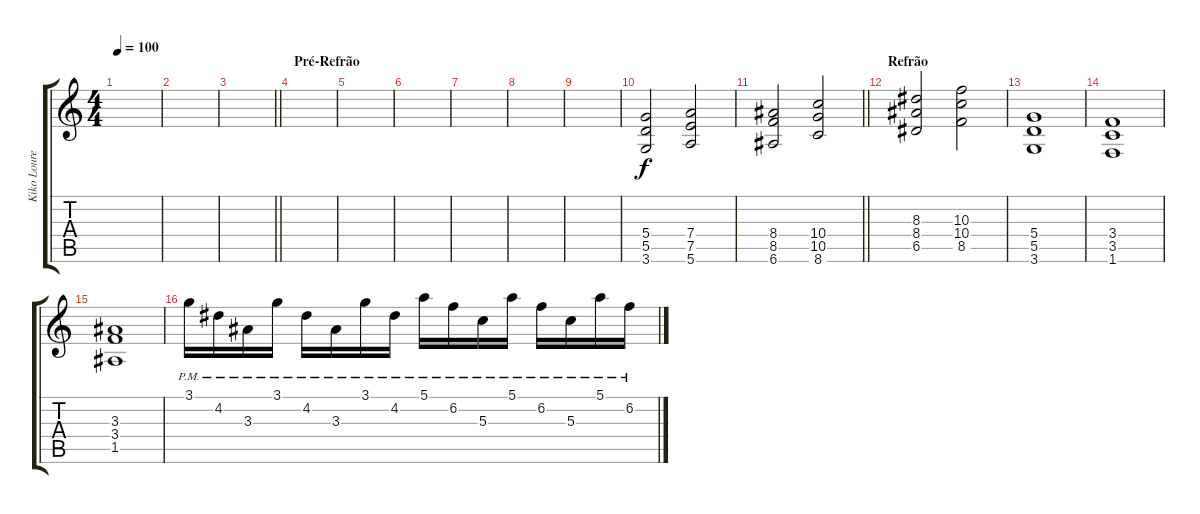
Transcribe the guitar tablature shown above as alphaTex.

\track ("Kiko Loureiro" "Kiko Loure") {instrument distortionguitar}
\staff {score tabs}
\tuning (E4 B3 G3 D3 A2 E2) {hide}
\ts (4 4)
\tempo 100
\clef g2
\ks c
|
|
\barLineRight lightlight
|
\section ("" "Pré-Refrão")
|
|
|
|
|
|
(5.4 5.5 3.6).2 (7.4 7.5 5.6).2 |
\barLineRight lightlight
(8.4 8.5 6.6).2 (10.4 10.5 8.6).2 |
\section ("" "Refrão")
(8.3 8.4 6.5).2 (10.3 10.4 8.5).2 |
(5.4 5.5 3.6).1 |
(3.4 3.5 1.6).1 |
(3.3 3.4 1.5).1 |
3.1{pm}.16 4.2{pm}.16 3.3{pm}.16 3.1{pm}.16 4.2{pm}.16 3.3{pm}.16 3.1{pm}.16 4.2{pm}.16 5.1{pm}.16 6.2{pm}.16 5.3{pm}.16 5.1{pm}.16 6.2{pm}.16 5.3{pm}.16 5.1{pm}.16 6.2{pm}.16
